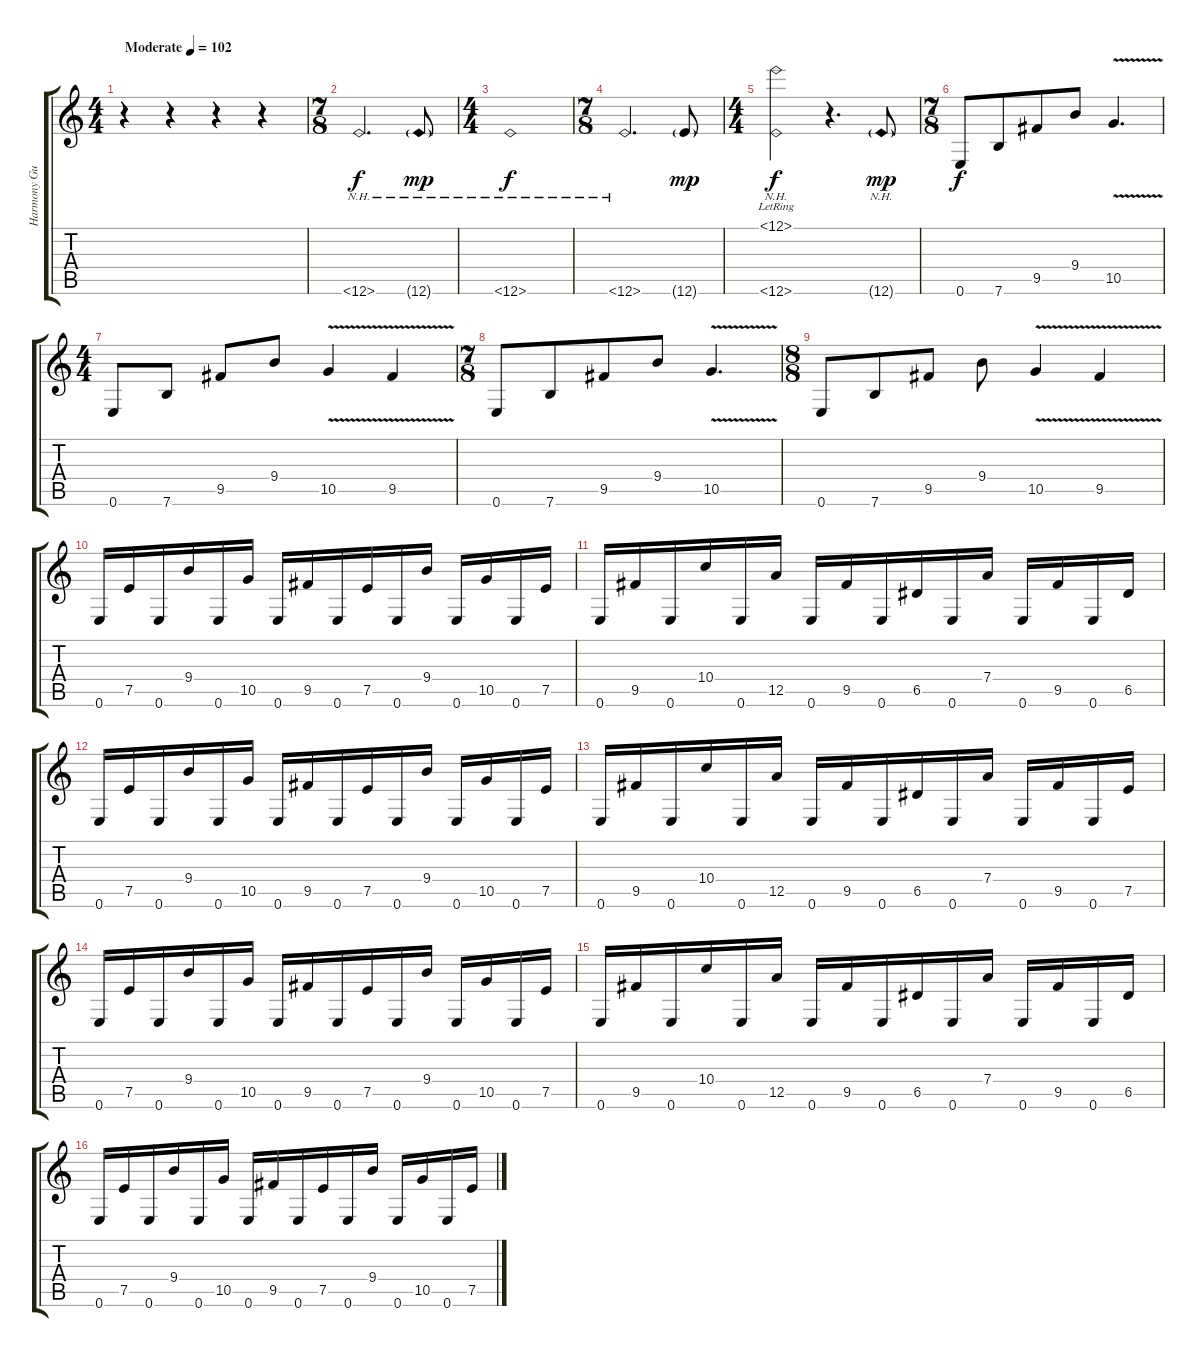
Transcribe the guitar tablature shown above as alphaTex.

\track ("Harmony Guitar" "Harmony Gu") {instrument overdrivenguitar}
\staff {score tabs}
\tuning (E4 B3 G3 D3 A2 E2) {hide}
\ts (4 4)
\tempo (102 "Moderate")
\clef g2
\ks c
r.4{dy f instrument overdrivenguitar} r.4 r.4 r.4 |
\ts (7 8)
12.6{nh}.2{d} 12.6{nh g}.8{dy mp} |
\ts (4 4)
12.6{nh}.1{dy f} |
\ts (7 8)
12.6{nh}.2{d} 12.6{g}.8{dy mp} |
\ts (4 4)
(12.1{nh lr} 12.6{nh}).2{dy f} r.4{d} 12.6{nh g}.8{dy mp} |
\ts (7 8)
0.6.8{dy f} 7.6.8 9.5.8 9.4.8 10.5{v}.4{d} |
\ts (4 4)
0.6.8 7.6.8 9.5.8 9.4.8 10.5{v}.4 9.5{v}.4 |
\ts (7 8)
0.6.8 7.6.8 9.5.8 9.4.8 10.5{v}.4{d} |
\ts (8 8)
0.6.8 7.6.8 9.5.8 9.4.8 10.5{v}.4 9.5{v}.4 |
0.6.16 7.5.16 0.6.16 9.4.16 0.6.16 10.5.16 0.6.16 9.5.16 0.6.16 7.5.16 0.6.16 9.4.16 0.6.16 10.5.16 0.6.16 7.5.16 |
0.6.16 9.5.16 0.6.16 10.4.16 0.6.16 12.5.16 0.6.16 9.5.16 0.6.16 6.5.16 0.6.16 7.4.16 0.6.16 9.5.16 0.6.16 6.5.16 |
0.6.16 7.5.16 0.6.16 9.4.16 0.6.16 10.5.16 0.6.16 9.5.16 0.6.16 7.5.16 0.6.16 9.4.16 0.6.16 10.5.16 0.6.16 7.5.16 |
0.6.16 9.5.16 0.6.16 10.4.16 0.6.16 12.5.16 0.6.16 9.5.16 0.6.16 6.5.16 0.6.16 7.4.16 0.6.16 9.5.16 0.6.16 7.5.16 |
0.6.16 7.5.16 0.6.16 9.4.16 0.6.16 10.5.16 0.6.16 9.5.16 0.6.16 7.5.16 0.6.16 9.4.16 0.6.16 10.5.16 0.6.16 7.5.16 |
0.6.16 9.5.16 0.6.16 10.4.16 0.6.16 12.5.16 0.6.16 9.5.16 0.6.16 6.5.16 0.6.16 7.4.16 0.6.16 9.5.16 0.6.16 6.5.16 |
0.6.16 7.5.16 0.6.16 9.4.16 0.6.16 10.5.16 0.6.16 9.5.16 0.6.16 7.5.16 0.6.16 9.4.16 0.6.16 10.5.16 0.6.16 7.5.16
